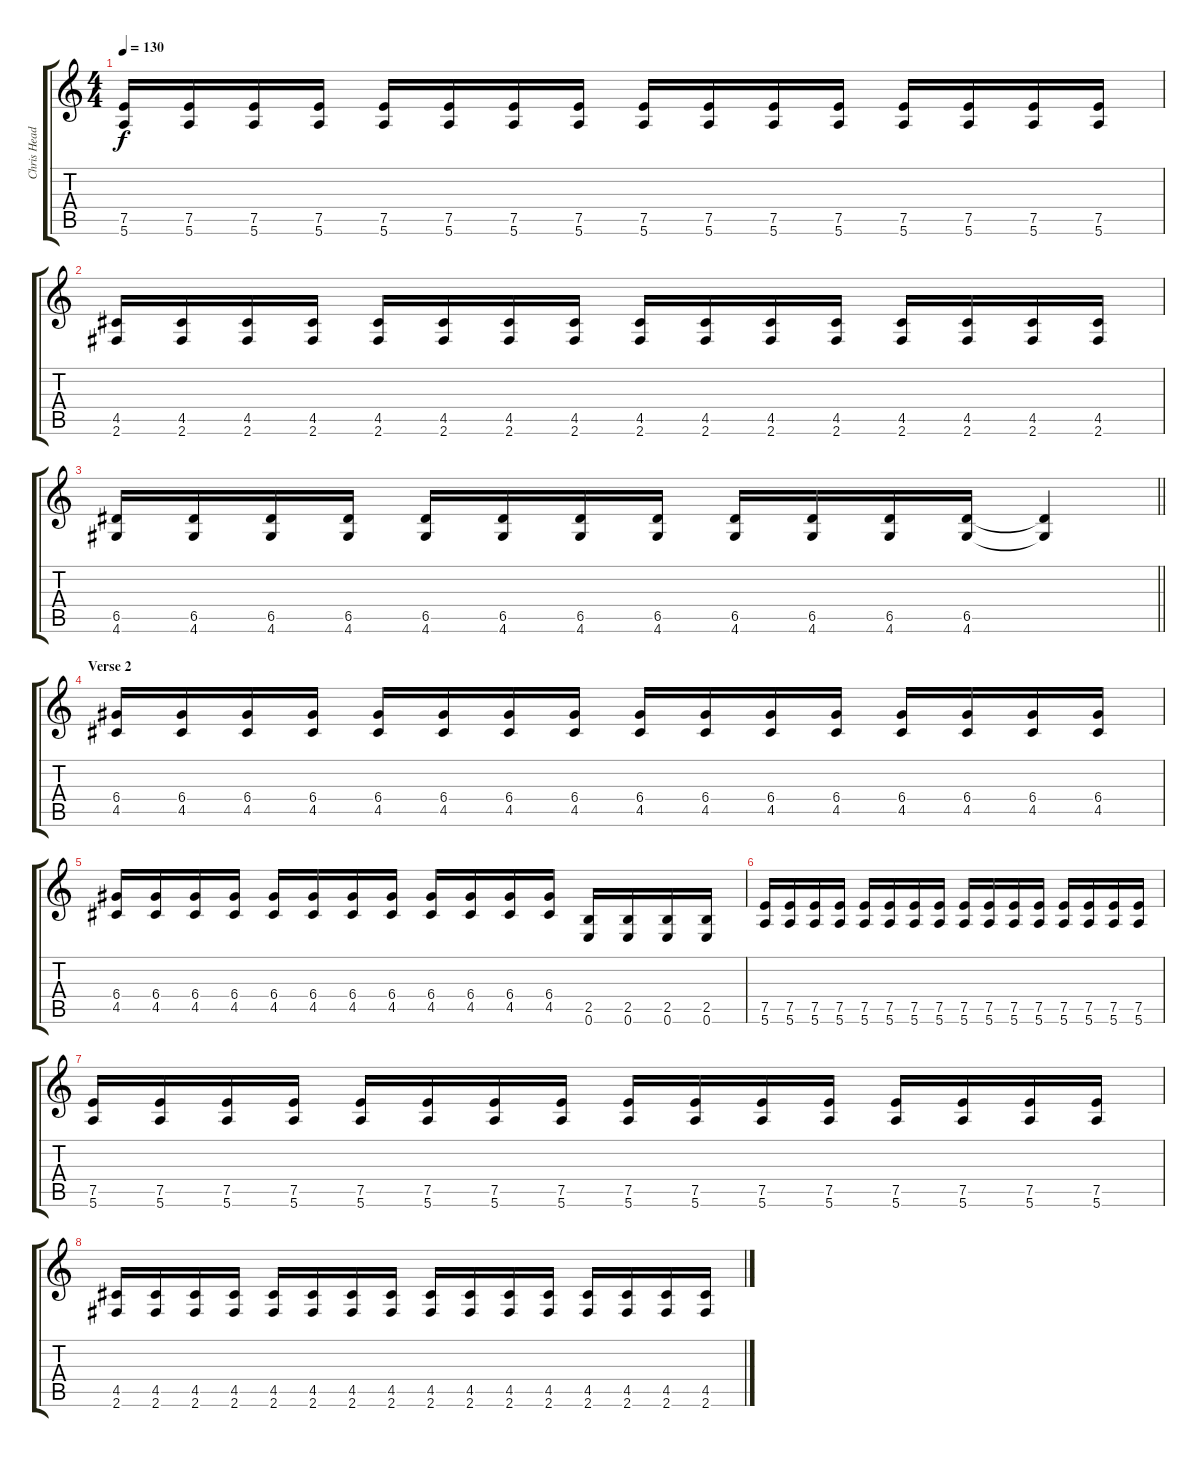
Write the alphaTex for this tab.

\track ("Chris Head Guitar" "Chris Head") {instrument overdrivenguitar}
\staff {score tabs}
\tuning (E4 B3 G3 D3 A2 E2) {hide}
\ts (4 4)
\tempo 130
\clef g2
\ks c
(7.5 5.6).16{dy f} (7.5 5.6).16 (7.5 5.6).16 (7.5 5.6).16 (7.5 5.6).16 (7.5 5.6).16 (7.5 5.6).16 (7.5 5.6).16 (7.5 5.6).16 (7.5 5.6).16 (7.5 5.6).16 (7.5 5.6).16 (7.5 5.6).16 (7.5 5.6).16 (7.5 5.6).16 (7.5 5.6).16 |
(4.5 2.6).16 (4.5 2.6).16 (4.5 2.6).16 (4.5 2.6).16 (4.5 2.6).16 (4.5 2.6).16 (4.5 2.6).16 (4.5 2.6).16 (4.5 2.6).16 (4.5 2.6).16 (4.5 2.6).16 (4.5 2.6).16 (4.5 2.6).16 (4.5 2.6).16 (4.5 2.6).16 (4.5 2.6).16 |
\barLineRight lightlight
(6.5 4.6).16 (6.5 4.6).16 (6.5 4.6).16 (6.5 4.6).16 (6.5 4.6).16 (6.5 4.6).16 (6.5 4.6).16 (6.5 4.6).16 (6.5 4.6).16 (6.5 4.6).16 (6.5 4.6).16 (6.5 4.6).16 (6.5{t} 4.6{t}).4 |
\section ("" "Verse 2")
(6.4 4.5).16{volume 11} (6.4 4.5).16 (6.4 4.5).16 (6.4 4.5).16 (6.4 4.5).16 (6.4 4.5).16 (6.4 4.5).16 (6.4 4.5).16 (6.4 4.5).16 (6.4 4.5).16 (6.4 4.5).16 (6.4 4.5).16 (6.4 4.5).16 (6.4 4.5).16 (6.4 4.5).16 (6.4 4.5).16 |
(6.4 4.5).16 (6.4 4.5).16 (6.4 4.5).16 (6.4 4.5).16 (6.4 4.5).16 (6.4 4.5).16 (6.4 4.5).16 (6.4 4.5).16 (6.4 4.5).16 (6.4 4.5).16 (6.4 4.5).16 (6.4 4.5).16 (2.5 0.6).16 (2.5 0.6).16 (2.5 0.6).16 (2.5 0.6).16 |
(7.5 5.6).16 (7.5 5.6).16 (7.5 5.6).16 (7.5 5.6).16 (7.5 5.6).16 (7.5 5.6).16 (7.5 5.6).16 (7.5 5.6).16 (7.5 5.6).16 (7.5 5.6).16 (7.5 5.6).16 (7.5 5.6).16 (7.5 5.6).16 (7.5 5.6).16 (7.5 5.6).16 (7.5 5.6).16 |
(7.5 5.6).16 (7.5 5.6).16 (7.5 5.6).16 (7.5 5.6).16 (7.5 5.6).16 (7.5 5.6).16 (7.5 5.6).16 (7.5 5.6).16 (7.5 5.6).16 (7.5 5.6).16 (7.5 5.6).16 (7.5 5.6).16 (7.5 5.6).16 (7.5 5.6).16 (7.5 5.6).16 (7.5 5.6).16 |
(4.5 2.6).16 (4.5 2.6).16 (4.5 2.6).16 (4.5 2.6).16 (4.5 2.6).16 (4.5 2.6).16 (4.5 2.6).16 (4.5 2.6).16 (4.5 2.6).16 (4.5 2.6).16 (4.5 2.6).16 (4.5 2.6).16 (4.5 2.6).16 (4.5 2.6).16 (4.5 2.6).16 (4.5 2.6).16
